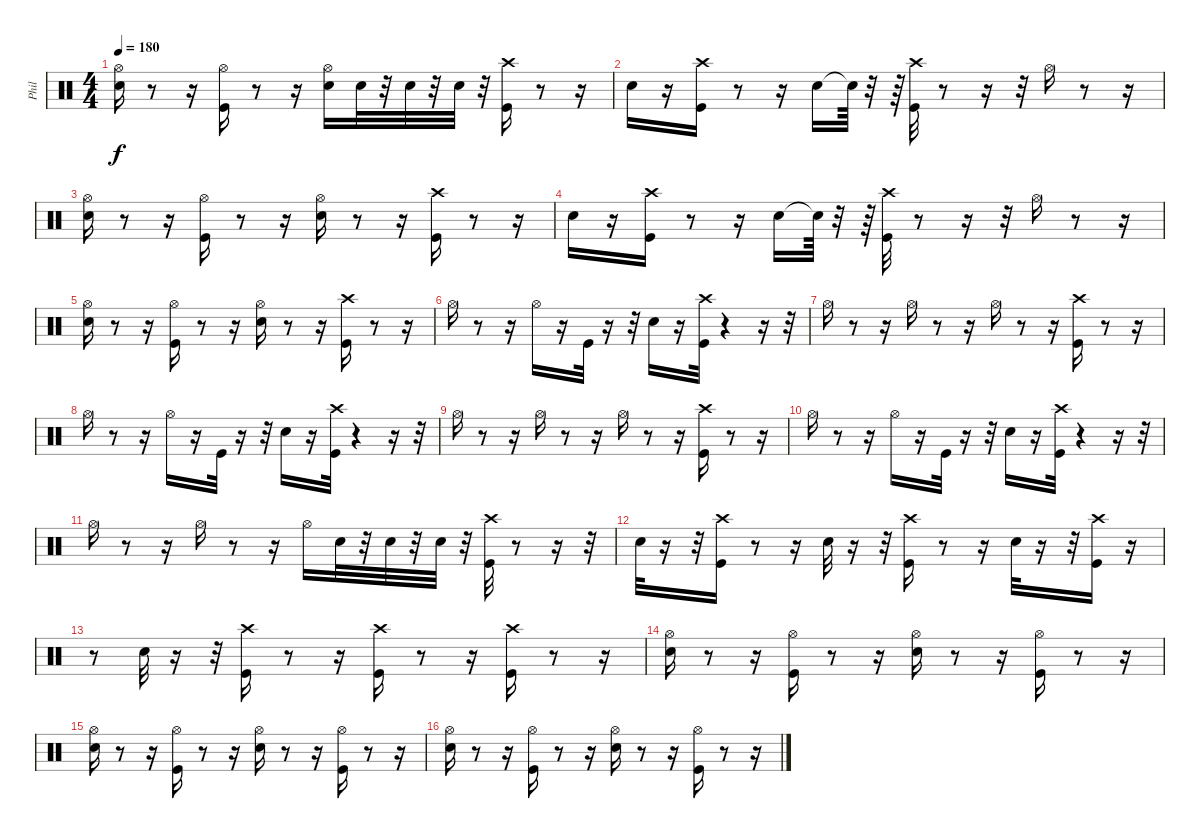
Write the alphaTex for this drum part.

\track ("Phil" "Phil") {instrument percussion}
\staff {score}
\articulation defaults
\ts (4 4)
\tempo 180
\clef neutral
\ks c
("Snare (hit) 2" "Hi-Hat (open)").16{dy f} r.8 r.16 ("Kick (hit)" "Hi-Hat (open)").16 r.8 r.16 ("Snare (hit) 2" "Hi-Hat (open)").16 "Snare (hit) 2".32 r.32 "Electric Snare (hit)".32 r.32 "Electric Snare (hit)".32 r.32 ("Crash high (hit)" "Kick (hit)").16 r.8 r.16 |
"Snare (hit) 2".16 r.16 ("Kick (hit)" "Crash high (hit)").16 r.8 r.16 "Snare (hit) 2".16 "Snare (hit)"{t}.64 r.32 r.64 ("Kick (hit)" "Crash high (hit)").32 r.8 r.16 r.32 "Hi-Hat (open)".16 r.8 r.16 |
("Hi-Hat (open)" "Snare (hit) 2").16 r.8 r.16 ("Hi-Hat (open)" "Kick (hit)").16 r.8 r.16 ("Hi-Hat (open)" "Snare (hit) 2").16 r.8 r.16 ("Kick (hit)" "Crash high (hit)").16 r.8 r.16 |
"Snare (hit) 2".16 r.16 ("Kick (hit)" "Crash high (hit)").16 r.8 r.16 "Snare (hit) 2".16 "Snare (hit)"{t}.64 r.32 r.64 ("Kick (hit)" "Crash high (hit)").32 r.8 r.16 r.32 "Hi-Hat (open)".16 r.8 r.16 |
("Hi-Hat (open)" "Snare (hit) 2").16 r.8 r.16 ("Hi-Hat (open)" "Kick (hit)").16 r.8 r.16 ("Hi-Hat (open)" "Snare (hit) 2").16 r.8 r.16 ("Kick (hit)" "Crash high (hit)").16 r.8 r.16 |
"Hi-Hat (open)".16 r.8 r.16 "Hi-Hat (open)".16 r.16 "Kick (hit)".32 r.16 r.32 "Snare (hit) 2".16 r.16 ("Kick (hit)" "Crash high (hit)").32 r.4 r.16 r.32 |
"Hi-Hat (open)".16 r.8 r.16 "Hi-Hat (open)".16 r.8 r.16 "Hi-Hat (open)".16 r.8 r.16 ("Kick (hit)" "Crash high (hit)").16 r.8 r.16 |
"Hi-Hat (open)".16 r.8 r.16 "Hi-Hat (open)".16 r.16 "Kick (hit)".32 r.16 r.32 "Snare (hit) 2".16 r.16 ("Kick (hit)" "Crash high (hit)").32 r.4 r.16 r.32 |
"Hi-Hat (open)".16 r.8 r.16 "Hi-Hat (open)".16 r.8 r.16 "Hi-Hat (open)".16 r.8 r.16 ("Kick (hit)" "Crash high (hit)").16 r.8 r.16 |
"Hi-Hat (open)".16 r.8 r.16 "Hi-Hat (open)".16 r.16 "Kick (hit)".32 r.16 r.32 "Snare (hit) 2".16 r.16 ("Kick (hit)" "Crash high (hit)").32 r.4 r.16 r.32 |
"Hi-Hat (open)".16 r.8 r.16 "Hi-Hat (open)".16 r.8 r.16 "Hi-Hat (open)".16 "Snare (hit) 2".32 r.32 "Snare (hit) 2".32 r.32 "Snare (hit) 2".32 r.32 ("Kick (hit)" "Crash high (hit)").32 r.8 r.16 r.32 |
"Snare (hit) 2".32 r.16 r.32 ("Kick (hit)" "Crash high (hit)").16 r.8 r.16 "Snare (hit) 2".32 r.16 r.32 ("Kick (hit)" "Crash high (hit)").16 r.8 r.16 "Snare (hit) 2".32 r.16 r.32 ("Kick (hit)" "Crash high (hit)").16 r.16 |
r.8 "Snare (hit) 2".32 r.16 r.32 ("Kick (hit)" "Crash high (hit)").16 r.8 r.16 ("Kick (hit)" "Crash high (hit)").16 r.8 r.16 ("Kick (hit)" "Crash high (hit)").16 r.8 r.16 |
("Snare (hit) 2" "Hi-Hat (open)").16 r.8 r.16 ("Kick (hit)" "Hi-Hat (open)").16 r.8 r.16 ("Snare (hit) 2" "Hi-Hat (open)").16 r.8 r.16 ("Kick (hit)" "Hi-Hat (open)").16 r.8 r.16 |
("Snare (hit) 2" "Hi-Hat (open)").16 r.8 r.16 ("Kick (hit)" "Hi-Hat (open)").16 r.8 r.16 ("Snare (hit) 2" "Hi-Hat (open)").16 r.8 r.16 ("Kick (hit)" "Hi-Hat (open)").16 r.8 r.16 |
("Snare (hit) 2" "Hi-Hat (open)").16 r.8 r.16 ("Kick (hit)" "Hi-Hat (open)").16 r.8 r.16 ("Snare (hit) 2" "Hi-Hat (open)").16 r.8 r.16 ("Kick (hit)" "Hi-Hat (open)").16 r.8 r.16
